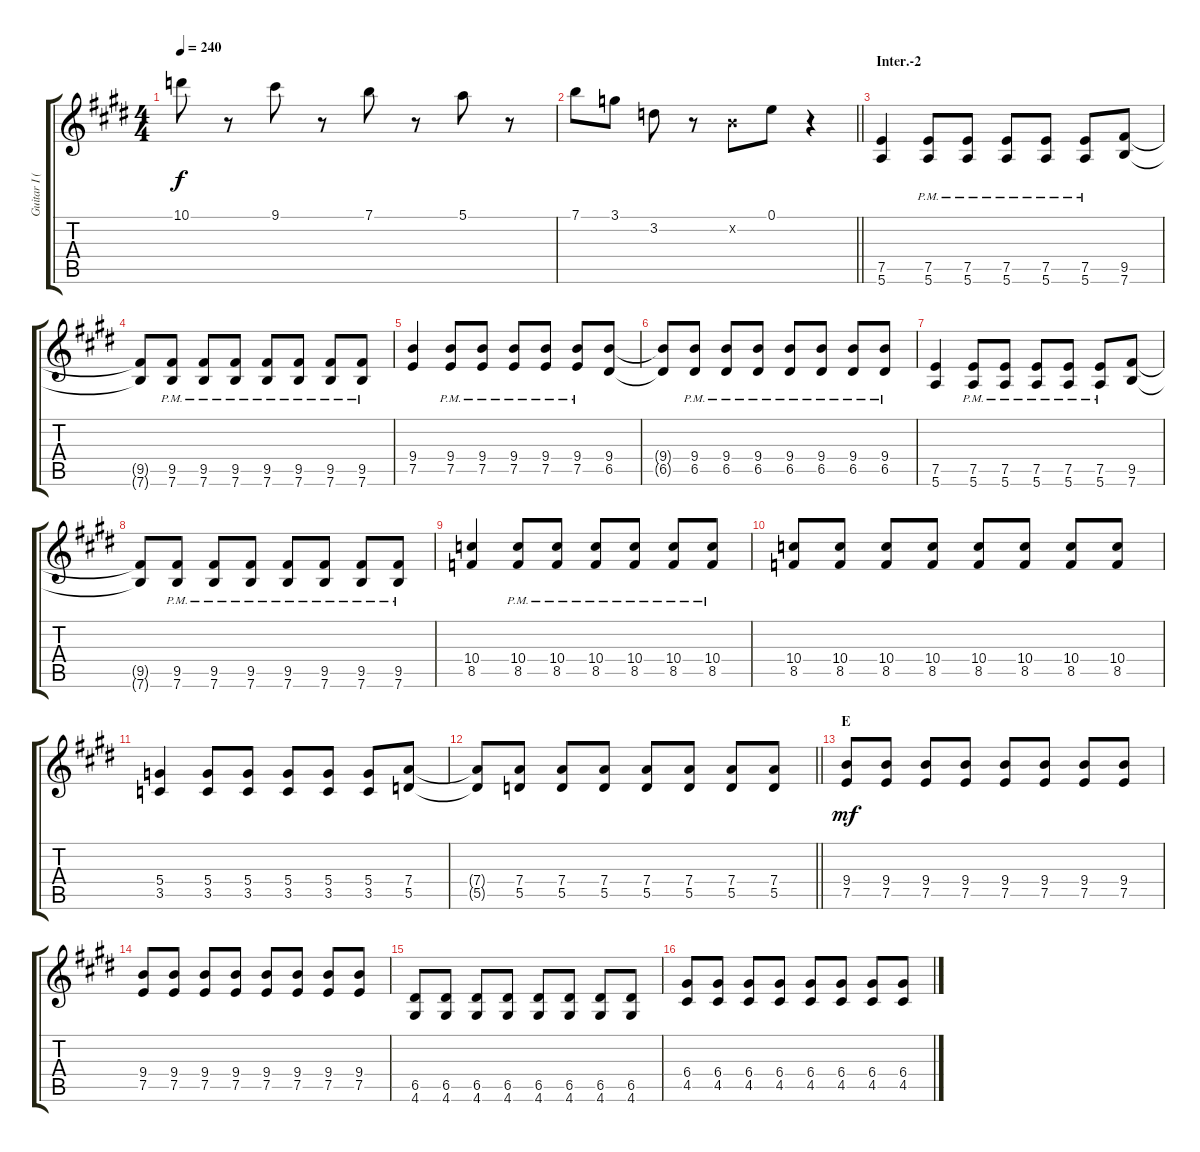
\track ("Guitar I (Hirasawa Yui)" "Guitar I (") {instrument overdrivenguitar}
\staff {score tabs}
\tuning (E4 B3 G3 D3 A2 E2) {hide}
\ts (4 4)
\tempo 240
\clef g2
\ks e
10.1.8{dy f} r.8 9.1.8 r.8 7.1.8 r.8 5.1.8 r.8 |
\barLineRight lightlight
7.1.8 3.1.8 3.2.8 r.8 0.2{x}.8 0.1.8 r.4 |
\section ("" "Inter.-2")
(7.5 5.6).4 (7.5{pm} 5.6{pm}).8 (7.5{pm} 5.6{pm}).8 (7.5{pm} 5.6{pm}).8 (7.5{pm} 5.6{pm}).8 (7.5{pm} 5.6{pm}).8 (9.5 7.6).8 |
(9.5{t} 7.6{t}).8 (9.5{pm} 7.6{pm}).8 (9.5{pm} 7.6{pm}).8 (9.5{pm} 7.6{pm}).8 (9.5{pm} 7.6{pm}).8 (9.5{pm} 7.6{pm}).8 (9.5{pm} 7.6{pm}).8 (9.5{pm} 7.6{pm}).8 |
(9.4 7.5).4 (9.4{pm} 7.5{pm}).8 (9.4{pm} 7.5{pm}).8 (9.4{pm} 7.5{pm}).8 (9.4{pm} 7.5{pm}).8 (9.4{pm} 7.5{pm}).8 (9.4 6.5).8 |
(9.4{t} 6.5{t}).8 (9.4{pm} 6.5{pm}).8 (9.4{pm} 6.5{pm}).8 (9.4{pm} 6.5{pm}).8 (9.4{pm} 6.5{pm}).8 (9.4{pm} 6.5{pm}).8 (9.4{pm} 6.5{pm}).8 (9.4{pm} 6.5{pm}).8 |
(7.5 5.6).4 (7.5{pm} 5.6{pm}).8 (7.5{pm} 5.6{pm}).8 (7.5{pm} 5.6{pm}).8 (7.5{pm} 5.6{pm}).8 (7.5{pm} 5.6{pm}).8 (9.5 7.6).8 |
(9.5{t} 7.6{t}).8 (9.5{pm} 7.6{pm}).8 (9.5{pm} 7.6{pm}).8 (9.5{pm} 7.6{pm}).8 (9.5{pm} 7.6{pm}).8 (9.5{pm} 7.6{pm}).8 (9.5{pm} 7.6{pm}).8 (9.5{pm} 7.6{pm}).8 |
(10.4 8.5).4 (10.4{pm} 8.5{pm}).8 (10.4{pm} 8.5{pm}).8 (10.4{pm} 8.5{pm}).8 (10.4{pm} 8.5{pm}).8 (10.4{pm} 8.5{pm}).8 (10.4{pm} 8.5{pm}).8 |
(10.4 8.5).8 (10.4 8.5).8 (10.4 8.5).8 (10.4 8.5).8 (10.4 8.5).8 (10.4 8.5).8 (10.4 8.5).8 (10.4 8.5).8 |
(5.4 3.5).4 (5.4 3.5).8 (5.4 3.5).8 (5.4 3.5).8 (5.4 3.5).8 (5.4 3.5).8 (7.4 5.5).8 |
\barLineRight lightlight
(7.4{t} 5.5{t}).8 (7.4 5.5).8 (7.4 5.5).8 (7.4 5.5).8 (7.4 5.5).8 (7.4 5.5).8 (7.4 5.5).8 (7.4 5.5).8 |
\section ("" "E")
(9.4 7.5).8{dy mf} (9.4 7.5).8 (9.4 7.5).8 (9.4 7.5).8 (9.4 7.5).8 (9.4 7.5).8 (9.4 7.5).8 (9.4 7.5).8 |
(9.4 7.5).8 (9.4 7.5).8 (9.4 7.5).8 (9.4 7.5).8 (9.4 7.5).8 (9.4 7.5).8 (9.4 7.5).8 (9.4 7.5).8 |
(6.5 4.6).8 (6.5 4.6).8 (6.5 4.6).8 (6.5 4.6).8 (6.5 4.6).8 (6.5 4.6).8 (6.5 4.6).8 (6.5 4.6).8 |
(6.4 4.5).8 (6.4 4.5).8 (6.4 4.5).8 (6.4 4.5).8 (6.4 4.5).8 (6.4 4.5).8 (6.4 4.5).8 (6.4 4.5).8
